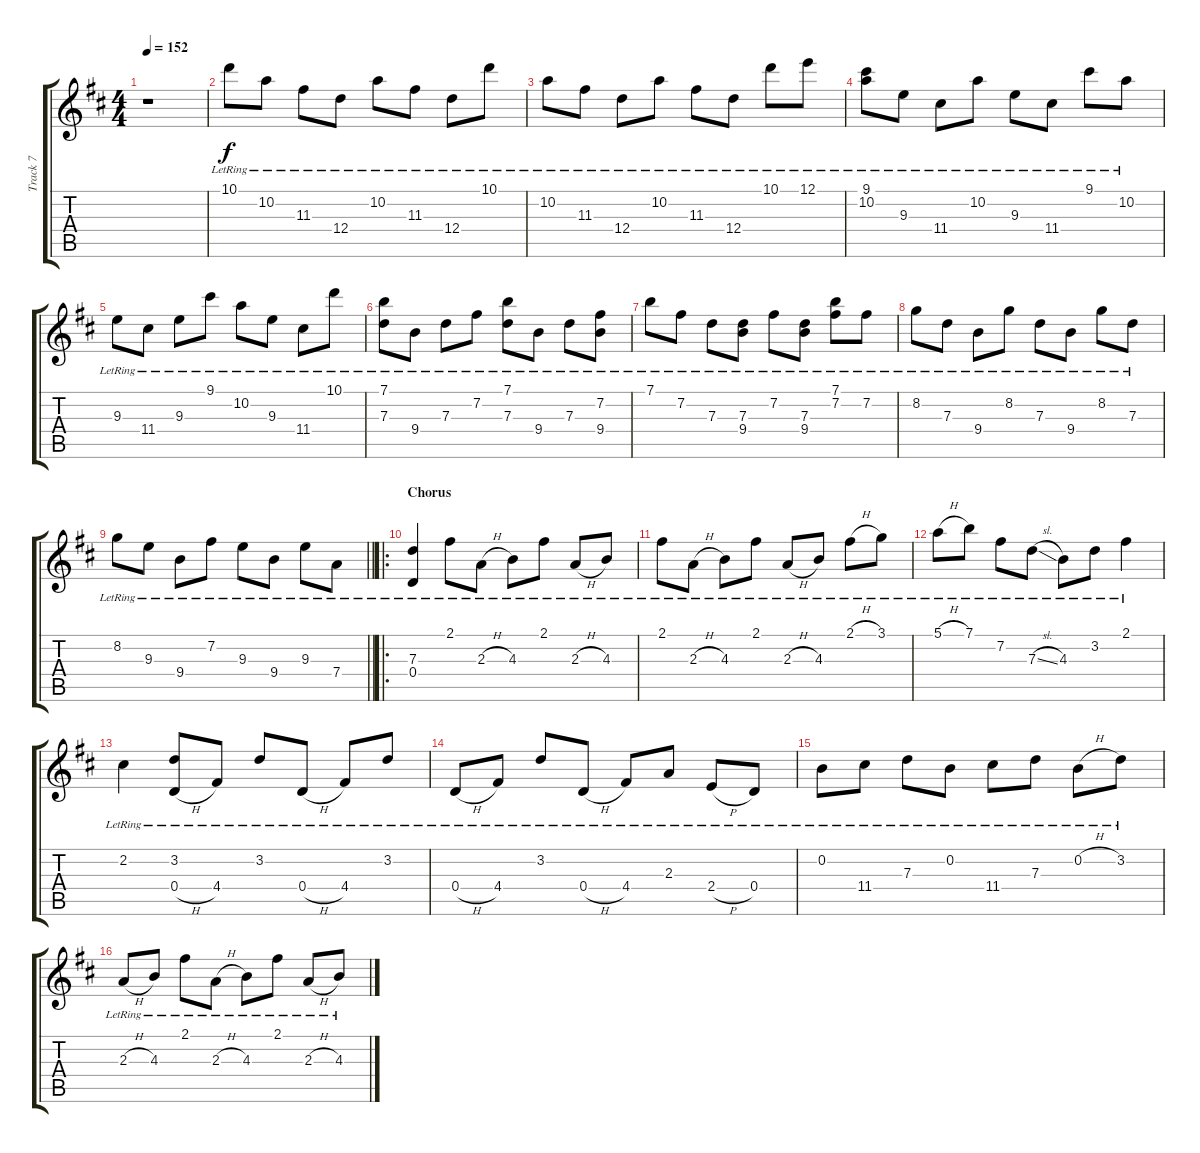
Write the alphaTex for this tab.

\track ("Track 7" "Track 7") {instrument electricguitarjazz}
\staff {score tabs}
\tuning (E4 B3 G3 D3 A2 D2) {hide}
\ts (4 4)
\tempo 152
\clef g2
\ks d
r.1{dy f} |
10.1{lr}.8 10.2{lr}.8 11.3{lr}.8 12.4{lr}.8 10.2{lr}.8 11.3{lr}.8 12.4{lr}.8 10.1{lr}.8 |
10.2{lr}.8 11.3{lr}.8 12.4{lr}.8 10.2{lr}.8 11.3{lr}.8 12.4{lr}.8 10.1{lr}.8 12.1{lr}.8 |
(9.1{lr} 10.2{lr}).8 9.3{lr}.8 11.4{lr}.8 10.2{lr}.8 9.3{lr}.8 11.4{lr}.8 9.1{lr}.8 10.2{lr}.8 |
9.3{lr}.8 11.4{lr}.8 9.3{lr}.8 9.1{lr}.8 10.2{lr}.8 9.3{lr}.8 11.4{lr}.8 10.1{lr}.8 |
(7.1{lr} 7.3{lr}).8 9.4{lr}.8 7.3{lr}.8 7.2{lr}.8 (7.1{lr} 7.3{lr}).8 9.4{lr}.8 7.3{lr}.8 (7.2{lr} 9.4{lr}).8 |
7.1{lr}.8 7.2{lr}.8 7.3{lr}.8 (7.3{lr} 9.4{lr}).8 7.2{lr}.8 (7.3{lr} 9.4{lr}).8 (7.1{lr} 7.2{lr}).8 7.2{lr}.8 |
8.2{lr}.8 7.3{lr}.8 9.4{lr}.8 8.2{lr}.8 7.3{lr}.8 9.4{lr}.8 8.2{lr}.8 7.3{lr}.8 |
\barLineRight lightlight
8.2{lr}.8 9.3{lr}.8 9.4{lr}.8 7.2{lr}.8 9.3{lr}.8 9.4{lr}.8 9.3{lr}.8 7.4{lr}.8 |
\ro
\section ("" "Chorus")
(7.3{lr} 0.4{lr}).4 2.1{lr}.8 2.3{h lr}.8 4.3{lr}.8 2.1{lr}.8 2.3{h lr}.8 4.3{lr}.8 |
2.1{lr}.8 2.3{h lr}.8 4.3{lr}.8 2.1{lr}.8 2.3{h lr}.8 4.3{lr}.8 2.1{h lr}.8 3.1{lr}.8 |
5.1{h lr}.8 7.1{lr}.8 7.2{lr}.8 7.3{sl lr}.8 4.3{lr}.8 3.2{lr}.8 2.1{lr}.4 |
2.2{lr}.4 (3.2{lr} 0.4{h lr}).8 4.4{lr}.8 3.2{lr}.8 0.4{h lr}.8 4.4{lr}.8 3.2{lr}.8 |
0.4{h lr}.8 4.4{lr}.8 3.2{lr}.8 0.4{h lr}.8 4.4{lr}.8 2.3{lr}.8 2.4{h lr}.8 0.4{lr}.8 |
0.2{lr}.8 11.4{lr}.8 7.3{lr}.8 0.2{lr}.8 11.4{lr}.8 7.3{lr}.8 0.2{h lr}.8 3.2{lr}.8 |
2.3{h lr}.8 4.3{lr}.8 2.1{lr}.8 2.3{h lr}.8 4.3{lr}.8 2.1{lr}.8 2.3{h lr}.8 4.3{lr}.8
